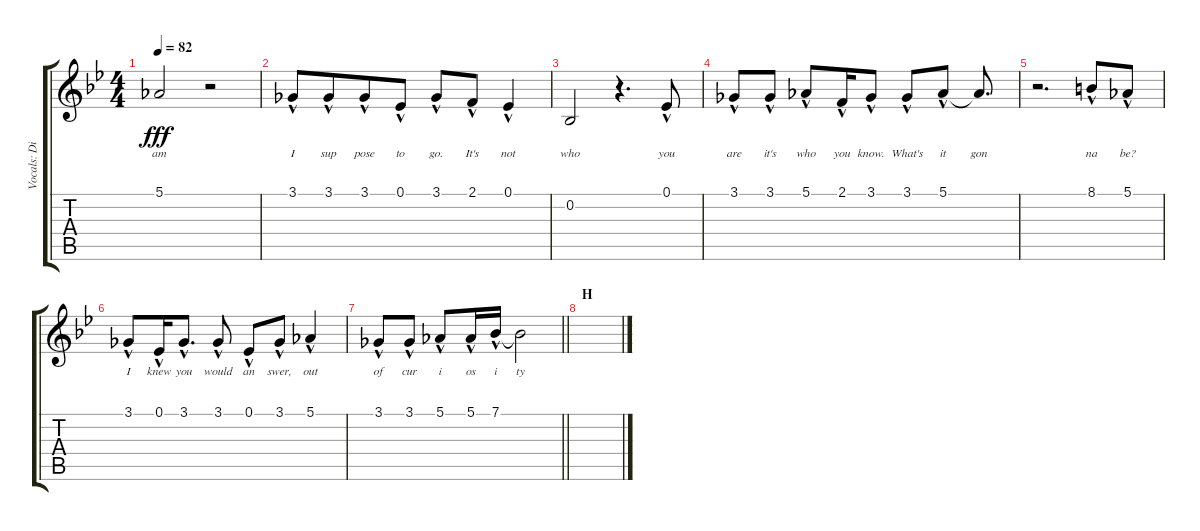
\track ("Vocals: Dio" "Vocals: Di") {instrument lead2sawtooth}
\staff {score tabs}
\tuning (Eb4 Bb3 Gb3 Db3 Ab2 Eb2) {hide}
\ts (4 4)
\tempo 82
\clef g2
\ks bb
5.1{t}.2{lyrics (0 "am") lyrics (1 "") lyrics (2 "") lyrics (3 "") lyrics (4 "") dy fff} r.2 |
3.1{hac}.8{lyrics (0 "I") lyrics (1 "") lyrics (2 "") lyrics (3 "") lyrics (4 "")} 3.1{hac}.8{lyrics (0 "sup") lyrics (1 "") lyrics (2 "") lyrics (3 "") lyrics (4 "") beam merge} 3.1{hac}.8{lyrics (0 "pose") lyrics (1 "") lyrics (2 "") lyrics (3 "") lyrics (4 "")} 0.1{hac}.8{lyrics (0 "to") lyrics (1 "") lyrics (2 "") lyrics (3 "") lyrics (4 "")} 3.1{hac}.8{lyrics (0 "go.") lyrics (1 "") lyrics (2 "") lyrics (3 "") lyrics (4 "")} 2.1{hac}.8{lyrics (0 "It's") lyrics (1 "") lyrics (2 "") lyrics (3 "") lyrics (4 "")} 0.1{hac}.4{lyrics (0 "not") lyrics (1 "") lyrics (2 "") lyrics (3 "") lyrics (4 "")} |
0.2.2{lyrics (0 "who") lyrics (1 "") lyrics (2 "") lyrics (3 "") lyrics (4 "")} r.4{d} 0.1{hac}.8{lyrics (0 "you") lyrics (1 "") lyrics (2 "") lyrics (3 "") lyrics (4 "")} |
3.1{hac}.8{lyrics (0 "are") lyrics (1 "") lyrics (2 "") lyrics (3 "") lyrics (4 "")} 3.1{hac}.8{lyrics (0 "it's") lyrics (1 "") lyrics (2 "") lyrics (3 "") lyrics (4 "")} 5.1{hac}.8{lyrics (0 "who") lyrics (1 "") lyrics (2 "") lyrics (3 "") lyrics (4 "")} 2.1{hac}.16{lyrics (0 "you") lyrics (1 "") lyrics (2 "") lyrics (3 "") lyrics (4 "")} 3.1{hac}.8{lyrics (0 "know.") lyrics (1 "") lyrics (2 "") lyrics (3 "") lyrics (4 "")} 3.1{hac}.8{lyrics (0 "What's") lyrics (1 "") lyrics (2 "") lyrics (3 "") lyrics (4 "")} 5.1{hac}.8{lyrics (0 "it") lyrics (1 "") lyrics (2 "") lyrics (3 "") lyrics (4 "")} 5.1{t}.8{d lyrics (0 "gon") lyrics (1 "") lyrics (2 "") lyrics (3 "") lyrics (4 "")} |
r.2{d} 8.1{hac}.8{lyrics (0 "na") lyrics (1 "") lyrics (2 "") lyrics (3 "") lyrics (4 "")} 5.1{hac}.8{lyrics (0 "be?") lyrics (1 "") lyrics (2 "") lyrics (3 "") lyrics (4 "")} |
3.1{hac}.8{lyrics (0 "I") lyrics (1 "") lyrics (2 "") lyrics (3 "") lyrics (4 "")} 0.1{hac}.16{lyrics (0 "knew") lyrics (1 "") lyrics (2 "") lyrics (3 "") lyrics (4 "")} 3.1{hac}.8{d lyrics (0 "you") lyrics (1 "") lyrics (2 "") lyrics (3 "") lyrics (4 "")} 3.1{hac}.8{lyrics (0 "would") lyrics (1 "") lyrics (2 "") lyrics (3 "") lyrics (4 "")} 0.1{hac}.8{lyrics (0 "an") lyrics (1 "") lyrics (2 "") lyrics (3 "") lyrics (4 "")} 3.1{hac}.8{lyrics (0 "swer,") lyrics (1 "") lyrics (2 "") lyrics (3 "") lyrics (4 "")} 5.1{hac}.4{lyrics (0 "out") lyrics (1 "") lyrics (2 "") lyrics (3 "") lyrics (4 "")} |
\barLineRight lightlight
3.1{hac}.8{lyrics (0 "of") lyrics (1 "") lyrics (2 "") lyrics (3 "") lyrics (4 "")} 3.1{hac}.8{lyrics (0 "cur") lyrics (1 "") lyrics (2 "") lyrics (3 "") lyrics (4 "")} 5.1{hac}.8{lyrics (0 "i") lyrics (1 "") lyrics (2 "") lyrics (3 "") lyrics (4 "")} 5.1{hac}.16{lyrics (0 "os") lyrics (1 "") lyrics (2 "") lyrics (3 "") lyrics (4 "")} 7.1{hac}.16{lyrics (0 "i") lyrics (1 "") lyrics (2 "") lyrics (3 "") lyrics (4 "")} 7.1{t}.2{lyrics (0 "ty") lyrics (1 "") lyrics (2 "") lyrics (3 "") lyrics (4 "")} |
\section ("" "H")
